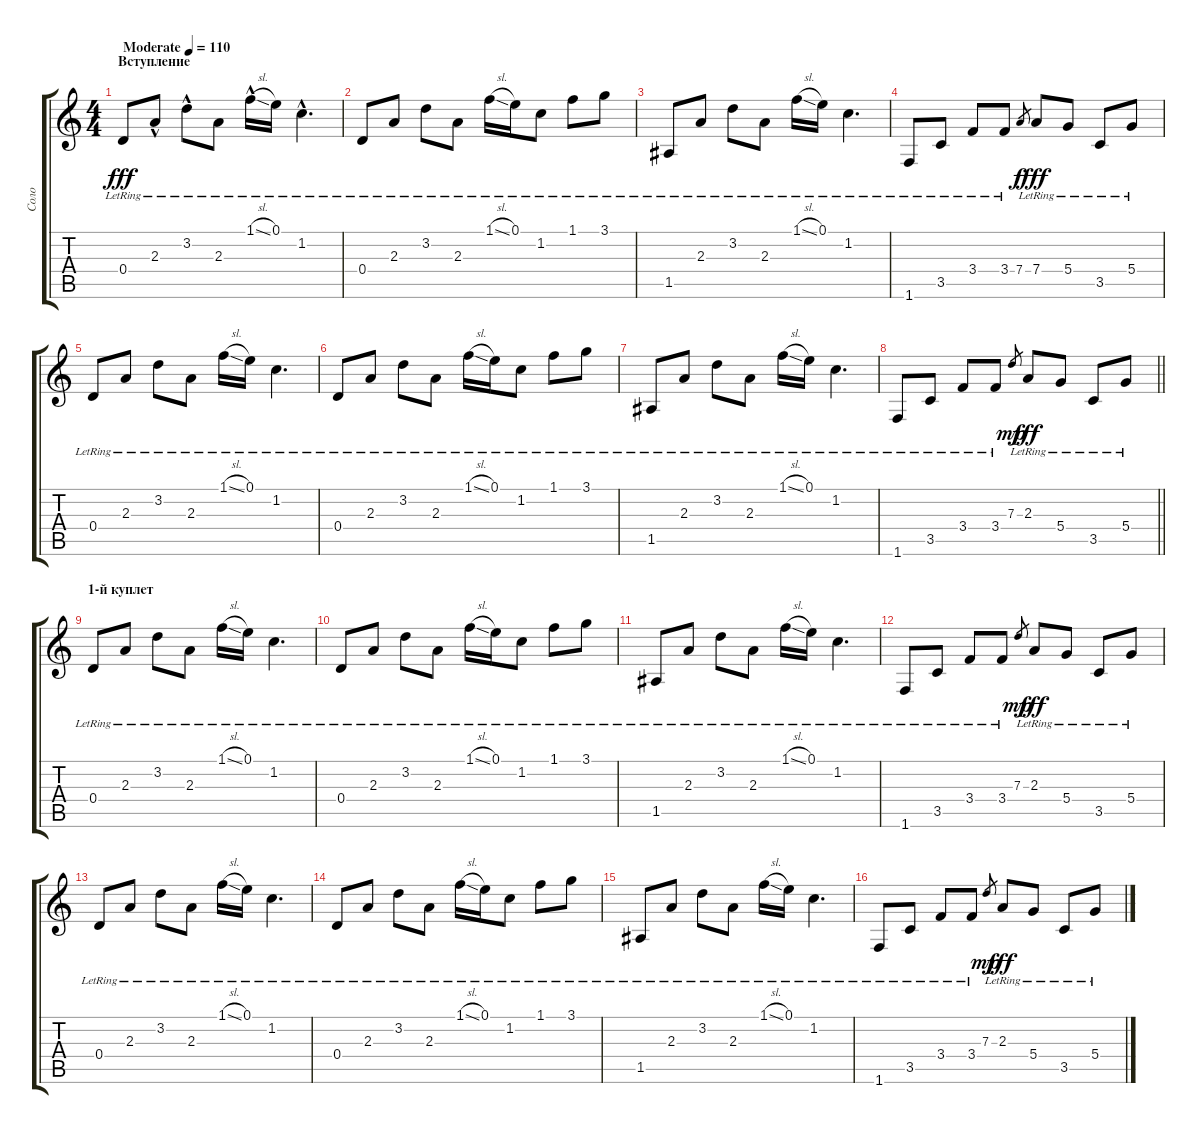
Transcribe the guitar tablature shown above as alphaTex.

\track ("Соло" "Соло") {instrument electricguitarjazz}
\staff {score tabs}
\tuning (E4 B3 G3 D3 A2 E2) {hide}
\ts (4 4)
\section ("" "Вступление")
\tempo (110 "Moderate")
\clef g2
\ks c
0.4{lr}.8{dy fff instrument electricguitarjazz} 2.3{hac lr}.8 3.2{hac lr}.8 2.3{lr}.8 1.1{sl hac lr}.16 0.1{lr}.16 1.2{hac lr}.4{d} |
0.4{lr}.8 2.3{lr}.8 3.2{lr}.8 2.3{lr}.8 1.1{sl lr}.16 0.1{lr}.16 1.2{lr}.8 1.1{lr}.8 3.1{lr}.8 |
1.5{lr}.8 2.3{lr}.8 3.2{lr}.8 2.3{lr}.8 1.1{sl lr}.16 0.1{lr}.16 1.2{lr}.4{d} |
1.6{lr}.8 3.5{lr}.8 3.4{lr}.8 3.4{lr}.8 7.4.8{gr dy f} 7.4{lr}.8{dy fff} 5.4{lr}.8 3.5{lr}.8 5.4{lr}.8 |
0.4{lr}.8 2.3{lr}.8 3.2{lr}.8 2.3{lr}.8 1.1{sl lr}.16 0.1{lr}.16 1.2{lr}.4{d} |
0.4{lr}.8 2.3{lr}.8 3.2{lr}.8 2.3{lr}.8 1.1{sl lr}.16 0.1{lr}.16 1.2{lr}.8 1.1{lr}.8 3.1{lr}.8 |
1.5{lr}.8 2.3{lr}.8 3.2{lr}.8 2.3{lr}.8 1.1{sl lr}.16 0.1{lr}.16 1.2{lr}.4{d} |
\barLineRight lightlight
1.6{lr}.8 3.5{lr}.8 3.4{lr}.8 3.4{lr}.8 7.3.8{gr dy mp} 2.3{lr}.8{dy fff} 5.4{lr}.8 3.5{lr}.8 5.4{lr}.8 |
\section ("" "1-й куплет")
0.4{lr}.8 2.3{lr}.8 3.2{lr}.8 2.3{lr}.8 1.1{sl lr}.16 0.1{lr}.16 1.2{lr}.4{d} |
0.4{lr}.8 2.3{lr}.8 3.2{lr}.8 2.3{lr}.8 1.1{sl lr}.16 0.1{lr}.16 1.2{lr}.8 1.1{lr}.8 3.1{lr}.8 |
1.5{lr}.8 2.3{lr}.8 3.2{lr}.8 2.3{lr}.8 1.1{sl lr}.16 0.1{lr}.16 1.2{lr}.4{d} |
1.6{lr}.8 3.5{lr}.8 3.4{lr}.8 3.4{lr}.8 7.3.8{gr dy mp} 2.3{lr}.8{dy fff} 5.4{lr}.8 3.5{lr}.8 5.4{lr}.8 |
0.4{lr}.8 2.3{lr}.8 3.2{lr}.8 2.3{lr}.8 1.1{sl lr}.16 0.1{lr}.16 1.2{lr}.4{d} |
0.4{lr}.8 2.3{lr}.8 3.2{lr}.8 2.3{lr}.8 1.1{sl lr}.16 0.1{lr}.16 1.2{lr}.8 1.1{lr}.8 3.1{lr}.8 |
1.5{lr}.8 2.3{lr}.8 3.2{lr}.8 2.3{lr}.8 1.1{sl lr}.16 0.1{lr}.16 1.2{lr}.4{d} |
1.6{lr}.8 3.5{lr}.8 3.4{lr}.8 3.4{lr}.8 7.3.8{gr dy mp} 2.3{lr}.8{dy fff} 5.4{lr}.8 3.5{lr}.8 5.4{lr}.8
